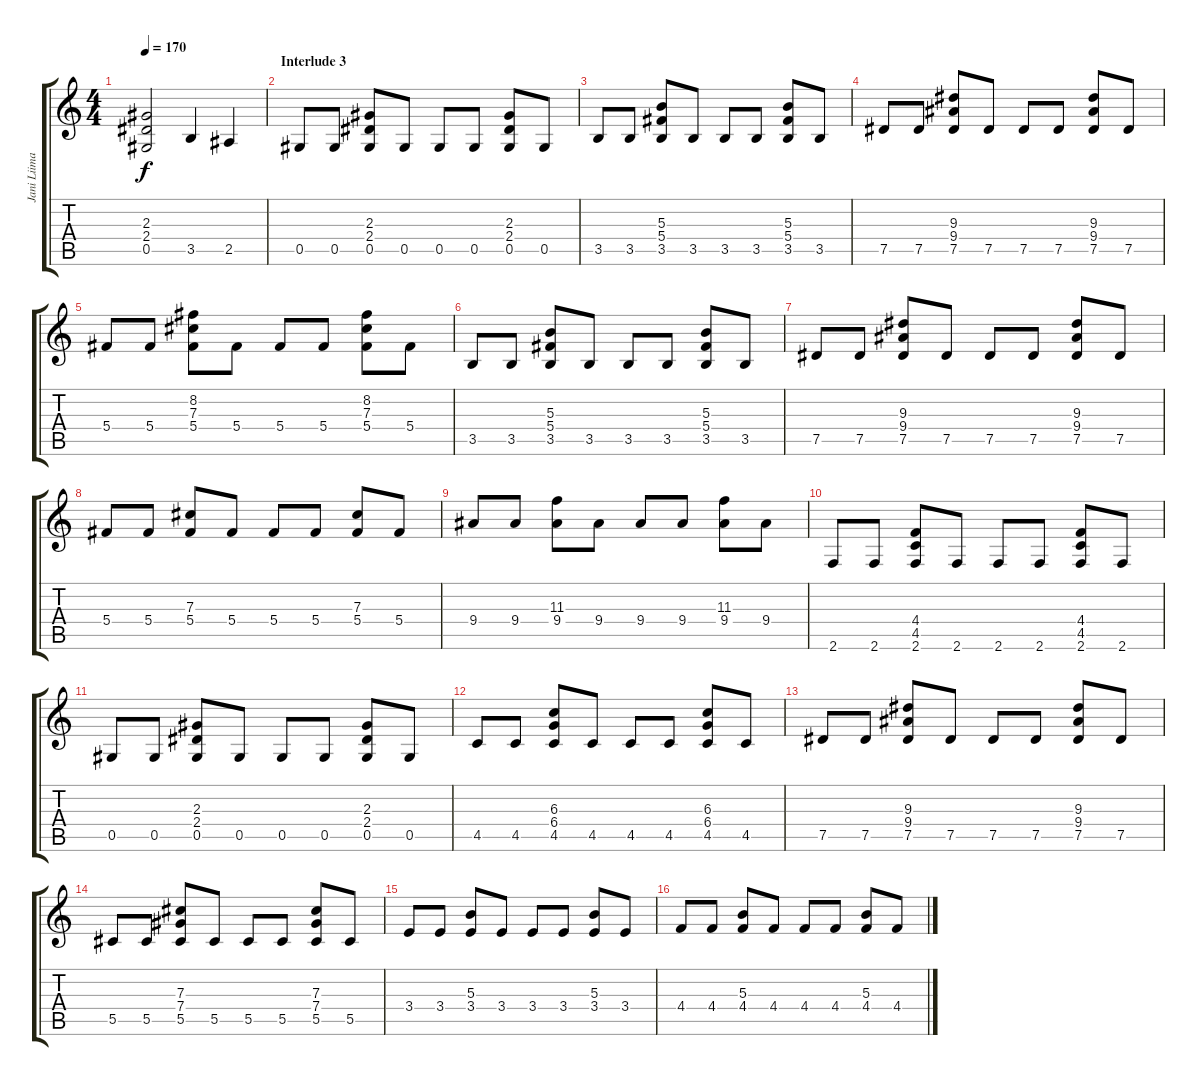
\track ("Jani Liimatainen 2" "Jani Liima") {instrument distortionguitar}
\staff {score tabs}
\tuning (Eb4 Bb3 Gb3 Db3 Ab2 Eb2) {hide}
\ts (4 4)
\tempo 170
\clef g2
\ks c
(2.3{t} 2.4{t} 0.5{t}).2{dy f} 3.5.4 2.5.4 |
\section ("" "Interlude 3")
0.5.8 0.5.8 (2.3 2.4 0.5).8 0.5.8 0.5.8 0.5.8 (2.3 2.4 0.5).8 0.5.8 |
3.5.8 3.5.8 (5.3 5.4 3.5).8 3.5.8 3.5.8 3.5.8 (5.3 5.4 3.5).8 3.5.8 |
7.5.8 7.5.8 (9.3 9.4 7.5).8 7.5.8 7.5.8 7.5.8 (9.3 9.4 7.5).8 7.5.8 |
5.4.8 5.4.8 (8.2 7.3 5.4).8 5.4.8 5.4.8 5.4.8 (8.2 7.3 5.4).8 5.4.8 |
3.5.8 3.5.8 (5.3 5.4 3.5).8 3.5.8 3.5.8 3.5.8 (5.3 5.4 3.5).8 3.5.8 |
7.5.8 7.5.8 (9.3 9.4 7.5).8 7.5.8 7.5.8 7.5.8 (9.3 9.4 7.5).8 7.5.8 |
5.4.8 5.4.8 (7.3 5.4).8 5.4.8 5.4.8 5.4.8 (7.3 5.4).8 5.4.8 |
9.4.8 9.4.8 (11.3 9.4).8 9.4.8 9.4.8 9.4.8 (11.3 9.4).8 9.4.8 |
2.6.8 2.6.8 (4.4 4.5 2.6).8 2.6.8 2.6.8 2.6.8 (4.4 4.5 2.6).8 2.6.8 |
0.5.8 0.5.8 (2.3 2.4 0.5).8 0.5.8 0.5.8 0.5.8 (2.3 2.4 0.5).8 0.5.8 |
4.5.8 4.5.8 (6.3 6.4 4.5).8 4.5.8 4.5.8 4.5.8 (6.3 6.4 4.5).8 4.5.8 |
7.5.8 7.5.8 (9.3 9.4 7.5).8 7.5.8 7.5.8 7.5.8 (9.3 9.4 7.5).8 7.5.8 |
5.5.8 5.5.8 (7.3 7.4 5.5).8 5.5.8 5.5.8 5.5.8 (7.3 7.4 5.5).8 5.5.8 |
3.4.8 3.4.8 (5.3 3.4).8 3.4.8 3.4.8 3.4.8 (5.3 3.4).8 3.4.8 |
4.4.8 4.4.8 (5.3 4.4).8 4.4.8 4.4.8 4.4.8 (5.3 4.4).8 4.4.8
